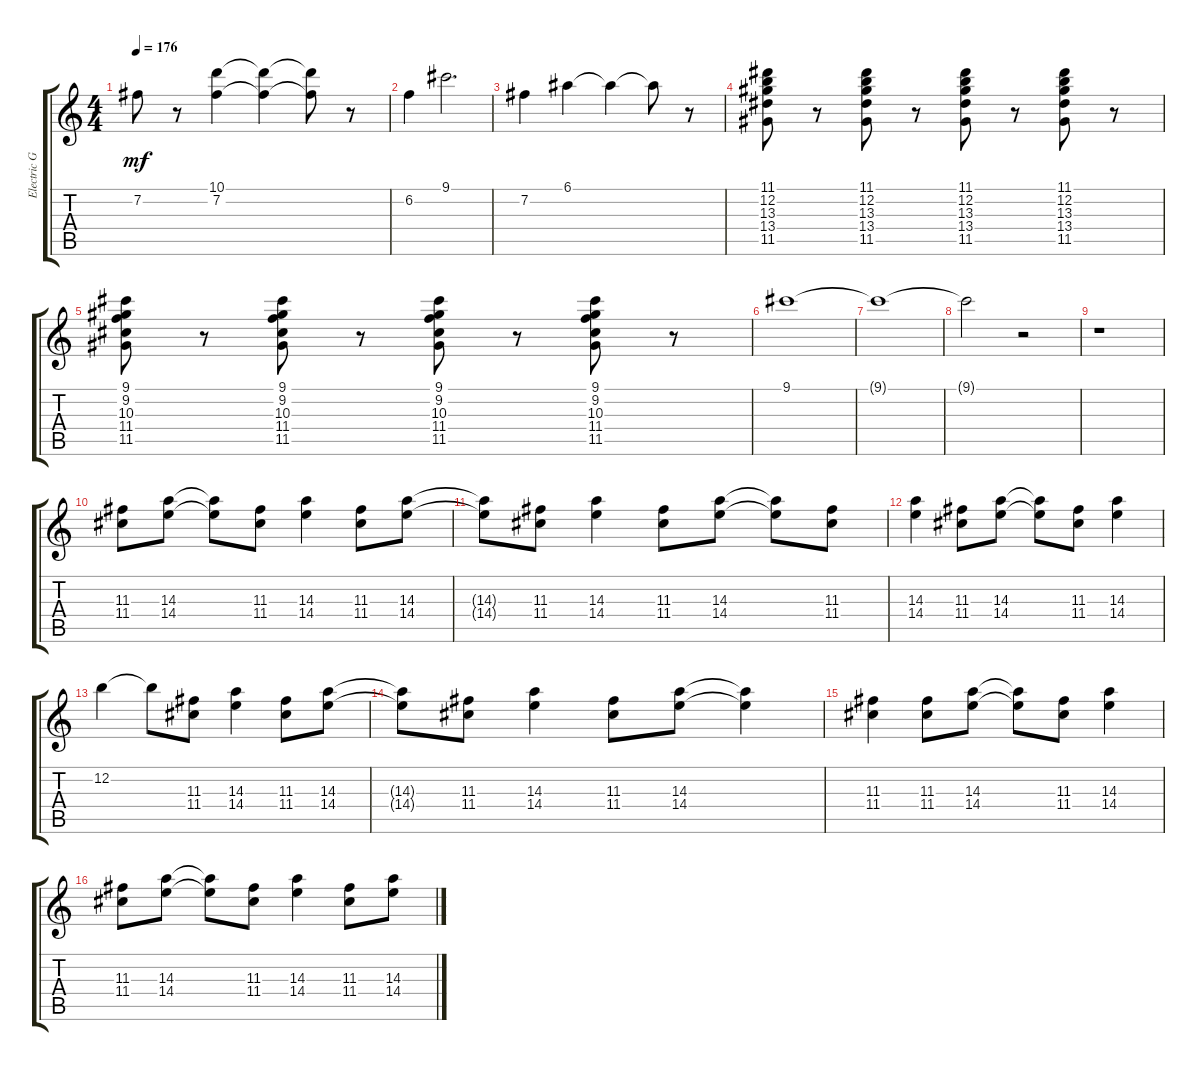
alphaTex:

\track ("Electric Guitar" "Electric G") {instrument overdrivenguitar}
\staff {score tabs}
\tuning (E4 B3 G3 D3 A2 E2) {hide}
\ts (4 4)
\tempo 176
\clef g2
\ks c
7.2.8{dy mf} r.8 (10.1 7.2).4 (10.1{t} 7.2{t}).4 (10.1{t} 7.2{t}).8 r.8 |
6.2.4 9.1.2{d} |
7.2.4 6.1.4 6.1{t}.4 6.1{t}.8 r.8 |
(11.1 12.2 13.3 13.4 11.5).8 r.8 (11.1 12.2 13.3 13.4 11.5).8 r.8 (11.1 12.2 13.3 13.4 11.5).8 r.8 (11.1 12.2 13.3 13.4 11.5).8 r.8 |
(9.1 9.2 10.3 11.4 11.5).8 r.8 (9.1 9.2 10.3 11.4 11.5).8 r.8 (9.1 9.2 10.3 11.4 11.5).8 r.8 (9.1 9.2 10.3 11.4 11.5).8 r.8 |
9.1.1 |
9.1{t}.1 |
9.1{t}.2 r.2 |
r.1 |
(11.3 11.4).8 (14.3 14.4).8 (14.3{t} 14.4{t}).8 (11.3 11.4).8 (14.3 14.4).4 (11.3 11.4).8 (14.3 14.4).8 |
(14.3{t} 14.4{t}).8 (11.3 11.4).8 (14.3 14.4).4 (11.3 11.4).8 (14.3 14.4).8 (14.3{t} 14.4{t}).8 (11.3 11.4).8 |
(14.3 14.4).4 (11.3 11.4).8 (14.3 14.4).8 (14.3{t} 14.4{t}).8 (11.3 11.4).8 (14.3 14.4).4 |
12.2.4 12.2{t}.8 (11.3 11.4).8 (14.3 14.4).4 (11.3 11.4).8 (14.3 14.4).8 |
(14.3{t} 14.4{t}).8 (11.3 11.4).8 (14.3 14.4).4 (11.3 11.4).8 (14.3 14.4).8 (14.3{t} 14.4{t}).4 |
(11.3 11.4).4 (11.3 11.4).8 (14.3 14.4).8 (14.3{t} 14.4{t}).8 (11.3 11.4).8 (14.3 14.4).4 |
(11.3 11.4).8 (14.3 14.4).8 (14.3{t} 14.4{t}).8 (11.3 11.4).8 (14.3 14.4).4 (11.3 11.4).8 (14.3 14.4).8
